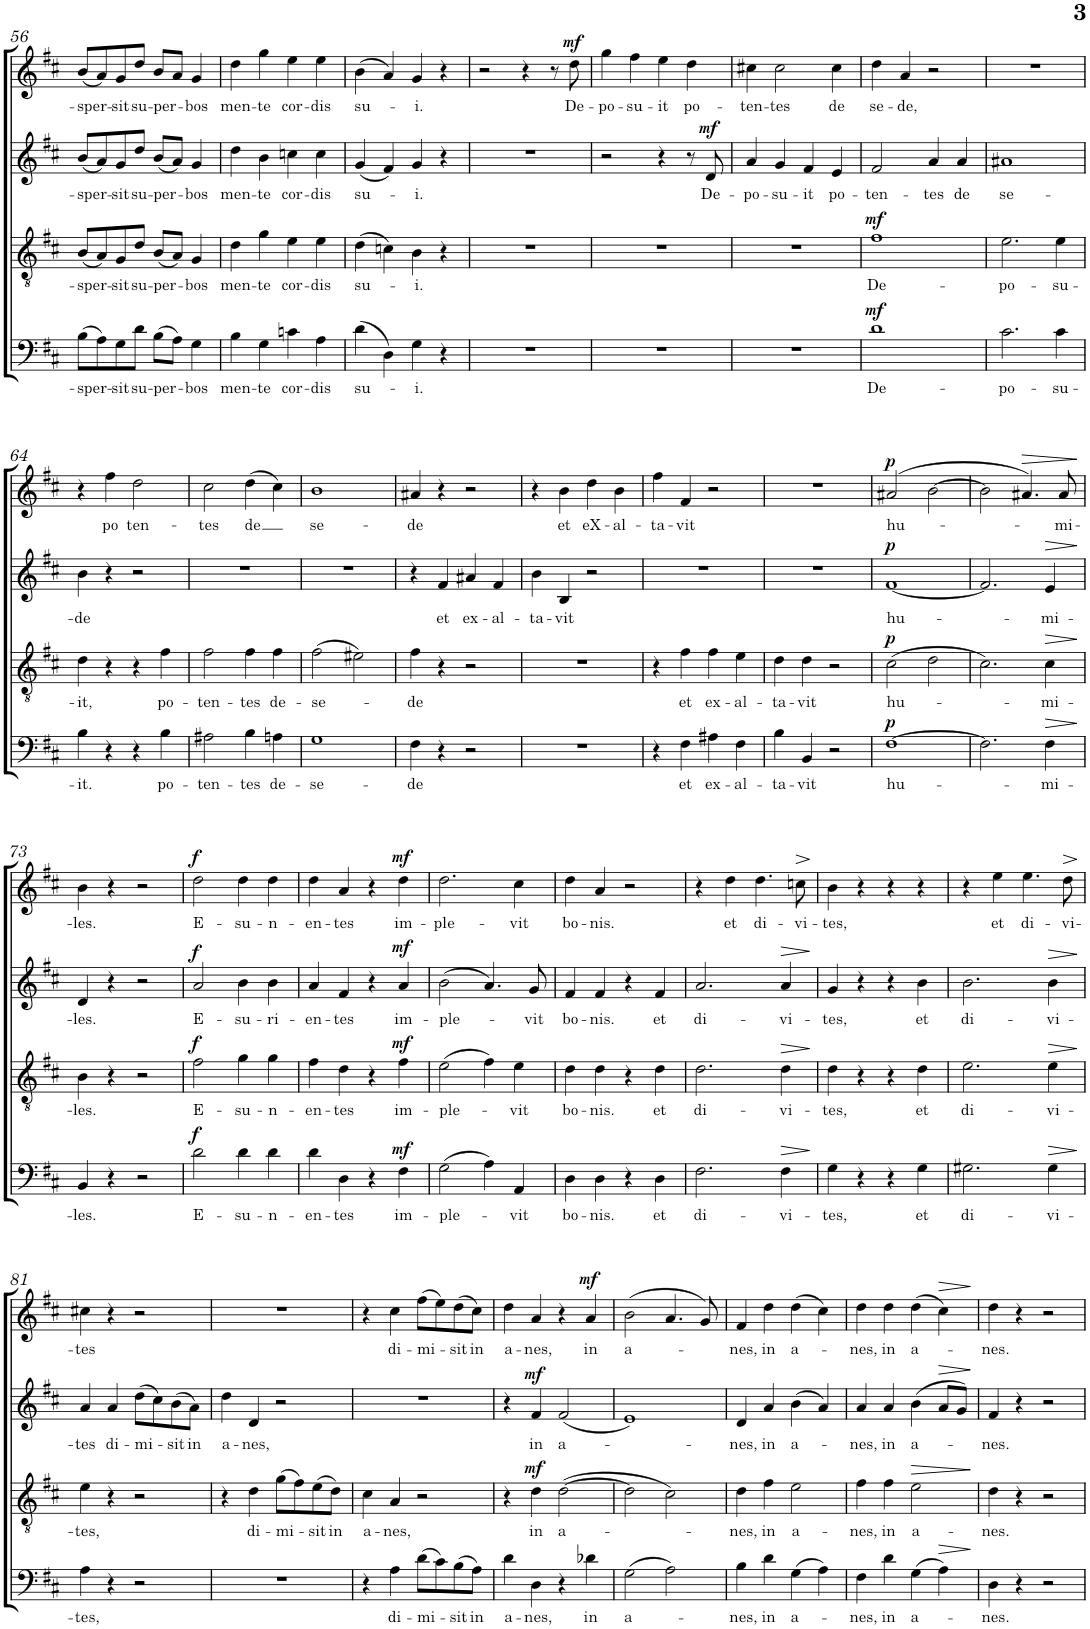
**kern	**text	**dynam	**kern	**text	**dynam	**kern	**text	**dynam	**kern	**text	**dynam
*part4	*part4	*part4	*part3	*part3	*part3	*part2	*part2	*part2	*part1	*part1	*part1
*staff4	*staff4	*staff4	*staff3	*staff3	*staff3	*staff2	*staff2	*staff2	*staff1	*staff1	*staff1
*I"Bass	*	*	*I"Tenor	*	*	*I"Alto	*	*	*I"Soprano	*	*
!!LO:PB:g=z
*clefF4	*	*	*clefGv2	*	*	*clefG2	*	*	*clefG2	*	*
*k[f#c#]	*	*	*k[f#c#]	*	*	*k[f#c#]	*	*	*k[f#c#]	*	*
*M4/4	*	*	*M4/4	*	*	*M4/4	*	*	*M4/4	*	*
*met(c)	*	*	*met(c)	*	*	*met(c)	*	*	*met(c)	*	*
=56	=56	=56	=56	=56	=56	=56	=56	=56	=56	=56	=56
!	!LO:LY:b	!	!	!LO:LY:b	!	!	!LO:LY:b	!	!	!LO:LY:b	!
(8B\L	-sper-	.	(8B/L	-sper-	.	(8b/L	-sper-	.	(8b/L	-sper-	.
8A\)	.	.	8A/)	.	.	8a/)	.	.	8a/)	.	.
!	!LO:LY:b	!	!	!LO:LY:b	!	!	!LO:LY:b	!	!	!LO:LY:b	!
8G\	-sit	.	8G/	-sit	.	8g/	-sit	.	8g/	-sit	.
!	!LO:LY:b	!	!	!LO:LY:b	!	!	!LO:LY:b	!	!	!LO:LY:b	!
8d\J	su-	.	8d/J	su-	.	8dd/J	su-	.	8dd/J	su-	.
!	!LO:LY:b	!	!	!LO:LY:b	!	!	!LO:LY:b	!	!	!LO:LY:b	!
(8B\L	-per-	.	(8B/L	-per-	.	(8b/L	-per-	.	8b/L	-per-	.
8A\J)	.	.	8A/J)	.	.	8a/J)	.	.	8a/J	.	.
!	!LO:LY:b	!	!	!LO:LY:b	!	!	!LO:LY:b	!	!	!LO:LY:b	!
4G\	-bos	.	4G/	-bos	.	4g/	-bos	.	4g/	-bos	.
=57	=57	=57	=57	=57	=57	=57	=57	=57	=57	=57	=57
!	!LO:LY:b	!	!	!LO:LY:b	!	!	!LO:LY:b	!	!	!LO:LY:b	!
4B\	men-	.	4d\	men-	.	4dd\	men-	.	4dd\	men-	.
!	!LO:LY:b	!	!	!LO:LY:b	!	!	!LO:LY:b	!	!	!LO:LY:b	!
4G\	-te	.	4g\	-te	.	4b\	-te	.	4gg\	-te	.
!	!LO:LY:b	!	!	!LO:LY:b	!	!	!LO:LY:b	!	!	!LO:LY:b	!
4cn\	cor-	.	4e\	cor-	.	4ccn\	cor-	.	4ee\	cor-	.
!	!LO:LY:b	!	!	!LO:LY:b	!	!	!LO:LY:b	!	!	!LO:LY:b	!
4A\	-dis	.	4e\	-dis	.	4cc\	-dis	.	4ee\	-dis	.
=58	=58	=58	=58	=58	=58	=58	=58	=58	=58	=58	=58
!	!LO:LY:b	!	!	!LO:LY:b	!	!	!LO:LY:b	!	!	!LO:LY:b	!
(4d\	su-	.	(4d\	su-	.	(4g/	su-	.	(4b\	su-	.
4D\)	.	.	4cn\)	.	.	4f#/)	.	.	4a/)	.	.
!	!LO:LY:b	!	!	!LO:LY:b	!	!	!LO:LY:b	!	!	!LO:LY:b	!
4G\	i.	.	4B\	i.	.	4g/	-i.	.	4g/	-i.	.
4r	.	.	4r	.	.	4r	.	.	4r	.	.
=59	=59	=59	=59	=59	=59	=59	=59	=59	=59	=59	=59
1r	.	.	1r	.	.	1r	.	.	2r	.	.
.	.	.	.	.	.	.	.	.	4r	.	.
.	.	.	.	.	.	.	.	.	8r	.	.
!	!	!	!	!	!	!	!	!	!	!LO:LY:b	!LO:DY:a
.	.	.	.	.	.	.	.	.	8dd\	De-	mf
=60	=60	=60	=60	=60	=60	=60	=60	=60	=60	=60	=60
!	!	!	!	!	!	!	!	!	!	!LO:LY:b	!
1r	.	.	1r	.	.	2r	.	.	4gg\	-po-	.
!	!	!	!	!	!	!	!	!	!	!LO:LY:b	!
.	.	.	.	.	.	.	.	.	4ff#\	-su-	.
!	!	!	!	!	!	!	!	!	!	!LO:LY:b	!
.	.	.	.	.	.	4r	.	.	4ee\	-it	.
!	!	!	!	!	!	!	!	!	!	!LO:LY:b	!
.	.	.	.	.	.	8r	.	.	4dd\	po-	.
!	!	!	!	!	!	!	!LO:LY:b	!LO:DY:a	!	!	!
.	.	.	.	.	.	8d/	De-	mf	.	.	.
=61	=61	=61	=61	=61	=61	=61	=61	=61	=61	=61	=61
!	!	!	!	!	!	!	!LO:LY:b	!	!	!LO:LY:b	!
1r	.	.	1r	.	.	4a/	-po-	.	4cc#X\	-ten-	.
!	!	!	!	!	!	!	!LO:LY:b	!	!	!LO:LY:b	!
.	.	.	.	.	.	4g/	-su-	.	2cc#\	-tes	.
!	!	!	!	!	!	!	!LO:LY:b	!	!	!	!
.	.	.	.	.	.	4f#/	-it	.	.	.	.
!	!	!	!	!	!	!	!LO:LY:b	!	!	!LO:LY:b	!
.	.	.	.	.	.	4e/	po-	.	4cc#\	de	.
=62	=62	=62	=62	=62	=62	=62	=62	=62	=62	=62	=62
!	!LO:LY:b	!LO:DY:a	!	!LO:LY:b	!LO:DY:a	!	!LO:LY:b	!	!	!LO:LY:b	!
1d	De-	mf	1f#	De-	mf	2f#/	-ten-	.	4dd\	se-	.
!	!	!	!	!	!	!	!	!	!	!LO:LY:b	!
.	.	.	.	.	.	.	.	.	4a/	-de,	.
!	!	!	!	!	!	!	!LO:LY:b	!	!	!	!
.	.	.	.	.	.	4a/	-tes	.	2r	.	.
!	!	!	!	!	!	!	!LO:LY:b	!	!	!	!
.	.	.	.	.	.	4a/	de	.	.	.	.
=63	=63	=63	=63	=63	=63	=63	=63	=63	=63	=63	=63
!	!LO:LY:b	!	!	!LO:LY:b	!	!	!LO:LY:b	!	!	!	!
2.c#\	-po-	.	2.e\	-po-	.	1a#X	se-	.	1r	.	.
!	!LO:LY:b	!	!	!LO:LY:b	!	!	!	!	!	!	!
4c#\	-su-	.	4e\	-su-	.	.	.	.	.	.	.
!!LO:LB:g=z
=64	=64	=64	=64	=64	=64	=64	=64	=64	=64	=64	=64
!	!LO:LY:b	!	!	!LO:LY:b	!	!	!LO:LY:b	!	!	!	!
4B\	-it.	.	4d\	-it,	.	4b\	-de	.	4r	.	.
!	!	!	!	!	!	!	!	!	!	!LO:LY:b	!
4r	.	.	4r	.	.	4r	.	.	4ff#\	po	.
!	!	!	!	!	!	!	!	!	!	!LO:LY:b	!
4r	.	.	4r	.	.	2r	.	.	2dd\	ten-	.
!	!LO:LY:b	!	!	!LO:LY:b	!	!	!	!	!	!	!
4B\	po-	.	4f#\	po-	.	.	.	.	.	.	.
=65	=65	=65	=65	=65	=65	=65	=65	=65	=65	=65	=65
!	!LO:LY:b	!	!	!LO:LY:b	!	!	!	!	!	!LO:LY:b	!
2A#X\	-ten-	.	2f#\	-ten-	.	1r	.	.	2cc#\	-tes	.
!	!LO:LY:b	!	!	!LO:LY:b	!	!	!	!	!	!LO:LY:b	!
4B\	-tes	.	4f#\	-tes	.	.	.	.	(4dd\	de	.
!	!LO:LY:b	!	!	!LO:LY:b	!	!	!	!	!	!	!
4An\	de-	.	4f#\	de-	.	.	.	.	4cc#\)	.	.
=66	=66	=66	=66	=66	=66	=66	=66	=66	=66	=66	=66
!	!LO:LY:b	!	!	!LO:LY:b	!	!	!	!	!	!LO:LY:b	!
1G	-se-	.	(2f#\	-se-	.	1r	.	.	1b	se-	.
.	.	.	2e#X\)	.	.	.	.	.	.	.	.
=67	=67	=67	=67	=67	=67	=67	=67	=67	=67	=67	=67
!	!LO:LY:b	!	!	!LO:LY:b	!	!	!	!	!	!LO:LY:b	!
4F#\	-de	.	4f#\	-de	.	4r	.	.	4a#X/	-de	.
!	!	!	!	!	!	!	!LO:LY:b	!	!	!	!
4r	.	.	4r	.	.	4f#/	et	.	4r	.	.
!	!	!	!	!	!	!	!LO:LY:b	!	!	!	!
2r	.	.	2r	.	.	4a#X/	ex-	.	2r	.	.
!	!	!	!	!	!	!	!LO:LY:b	!	!	!	!
.	.	.	.	.	.	4f#/	-al-	.	.	.	.
=68	=68	=68	=68	=68	=68	=68	=68	=68	=68	=68	=68
!	!	!	!	!	!	!	!LO:LY:b	!	!	!	!
1r	.	.	1r	.	.	4b\	-ta-	.	4r	.	.
!	!	!	!	!	!	!	!LO:LY:b	!	!	!LO:LY:b	!
.	.	.	.	.	.	4B/	-vit	.	4b\	et	.
!	!	!	!	!	!	!	!	!	!	!LO:LY:b	!
.	.	.	.	.	.	2r	.	.	4dd\	eX-	.
!	!	!	!	!	!	!	!	!	!	!LO:LY:b	!
.	.	.	.	.	.	.	.	.	4b\	-al-	.
=69	=69	=69	=69	=69	=69	=69	=69	=69	=69	=69	=69
!	!	!	!	!	!	!	!	!	!	!LO:LY:b	!
4r	.	.	4r	.	.	1r	.	.	4ff#\	-ta-	.
!	!LO:LY:b	!	!	!LO:LY:b	!	!	!	!	!	!LO:LY:b	!
4F#\	et	.	4f#\	et	.	.	.	.	4f#/	-vit	.
!	!LO:LY:b	!	!	!LO:LY:b	!	!	!	!	!	!	!
4A#X\	ex-	.	4f#\	ex-	.	.	.	.	2r	.	.
!	!LO:LY:b	!	!	!LO:LY:b	!	!	!	!	!	!	!
4F#\	-al-	.	4e\	-al-	.	.	.	.	.	.	.
=70	=70	=70	=70	=70	=70	=70	=70	=70	=70	=70	=70
!	!LO:LY:b	!	!	!LO:LY:b	!	!	!	!	!	!	!
4B\	-ta-	.	4d\	-ta-	.	1r	.	.	1r	.	.
!	!LO:LY:b	!	!	!LO:LY:b	!	!	!	!	!	!	!
4BB/	-vit	.	4d\	-vit	.	.	.	.	.	.	.
2r	.	.	2r	.	.	.	.	.	.	.	.
=71	=71	=71	=71	=71	=71	=71	=71	=71	=71	=71	=71
!	!LO:LY:b	!LO:DY:a	!	!LO:LY:b	!LO:DY:a	!	!LO:LY:b	!LO:DY:a	!	!LO:LY:b	!LO:DY:a
[1F#	hu-	p	(2c#\	hu-	p	[1f#	hu-	p	(2a#X/	hu-	p
.	.	.	2d\	.	.	.	.	.	[2b\	.	.
=72	=72	=72	=72	=72	=72	=72	=72	=72	=72	=72	=72
2.F#\]	.	.	2.c#\)	.	.	2.f#/]	.	.	2b\]	.	.
!	!	!	!	!	!	!	!	!	!	!	!LO:HP:b
.	.	.	.	.	.	.	.	.	4.a#X/)	.	>
!	!LO:LY:b	!LO:HP:b	!	!LO:LY:b	!LO:HP:b	!	!LO:LY:b	!LO:HP:b	!	!	!
4F#\	-mi-	>	4c#\	-mi-	>	4e/	-mi-	>	.	.	.
!	!	!	!	!	!	!	!	!	!	!LO:LY:b	!
.	.	.	.	.	.	.	.	.	8a#/	-mi-	.
.	.	]	.	.	]	.	.	]	.	.	]
!!LO:LB:g=z
=73	=73	=73	=73	=73	=73	=73	=73	=73	=73	=73	=73
!	!LO:LY:b	!	!	!LO:LY:b	!	!	!LO:LY:b	!	!	!LO:LY:b	!
4BB/	-les.	.	4B\	-les.	.	4d/	-les.	.	4b\	-les.	.
4r	.	.	4r	.	.	4r	.	.	4r	.	.
2r	.	.	2r	.	.	2r	.	.	2r	.	.
=74	=74	=74	=74	=74	=74	=74	=74	=74	=74	=74	=74
!	!LO:LY:b	!LO:DY:a	!	!LO:LY:b	!LO:DY:a	!	!LO:LY:b	!LO:DY:a	!	!LO:LY:b	!LO:DY:a
2d\	E-	f	2f#\	E-	f	2a/	E-	f	2dd\	E-	f
!	!LO:LY:b	!	!	!LO:LY:b	!	!	!LO:LY:b	!	!	!LO:LY:b	!
4d\	-su-	.	4g\	-su-	.	4b\	-su-	.	4dd\	-su-	.
!	!LO:LY:b	!	!	!LO:LY:b	!	!	!LO:LY:b	!	!	!LO:LY:b	!
4d\	-n-	.	4g\	-n-	.	4b\	-ri-	.	4dd\	-n-	.
=75	=75	=75	=75	=75	=75	=75	=75	=75	=75	=75	=75
!	!LO:LY:b	!	!	!LO:LY:b	!	!	!LO:LY:b	!	!	!LO:LY:b	!
4d\	-en-	.	4f#\	-en-	.	4a/	-en-	.	4dd\	-en-	.
!	!LO:LY:b	!	!	!LO:LY:b	!	!	!LO:LY:b	!	!	!LO:LY:b	!
4D\	-tes	.	4d\	-tes	.	4f#/	-tes	.	4a/	-tes	.
4r	.	.	4r	.	.	4r	.	.	4r	.	.
!	!LO:LY:b	!LO:DY:a	!	!LO:LY:b	!LO:DY:a	!	!LO:LY:b	!LO:DY:a	!	!LO:LY:b	!LO:DY:a
4F#\	im-	mf	4f#\	im-	mf	4a/	im-	mf	4dd\	im-	mf
=76	=76	=76	=76	=76	=76	=76	=76	=76	=76	=76	=76
!	!LO:LY:b	!	!	!LO:LY:b	!	!	!LO:LY:b	!	!	!LO:LY:b	!
(2G\	ple-	.	(2e\	ple-	.	(2b\	-ple-	.	2.dd\	ple-	.
4A\)	.	.	4f#\)	.	.	4.a/)	.	.	.	.	.
!	!LO:LY:b	!	!	!LO:LY:b	!	!	!	!	!	!LO:LY:b	!
4AA/	-vit	.	4e\	-vit	.	.	.	.	4cc#\	-vit	.
!	!	!	!	!	!	!	!LO:LY:b	!	!	!	!
.	.	.	.	.	.	8g/	-vit	.	.	.	.
=77	=77	=77	=77	=77	=77	=77	=77	=77	=77	=77	=77
!	!LO:LY:b	!	!	!LO:LY:b	!	!	!LO:LY:b	!	!	!LO:LY:b	!
4D\	bo-	.	4d\	bo-	.	4f#/	bo-	.	4dd\	bo-	.
!	!LO:LY:b	!	!	!LO:LY:b	!	!	!LO:LY:b	!	!	!LO:LY:b	!
4D\	-nis.	.	4d\	-nis.	.	4f#/	-nis.	.	4a/	-nis.	.
4r	.	.	4r	.	.	4r	.	.	2r	.	.
!	!LO:LY:b	!	!	!LO:LY:b	!	!	!LO:LY:b	!	!	!	!
4D\	et	.	4d\	-et	.	4f#/	-et	.	.	.	.
=78	=78	=78	=78	=78	=78	=78	=78	=78	=78	=78	=78
!	!LO:LY:b	!	!	!LO:LY:b	!	!	!LO:LY:b	!	!	!	!
2.F#\	di-	.	2.d\	di-	.	2.a/	di-	.	4r	.	.
!	!	!	!	!	!	!	!	!	!	!LO:LY:b	!
.	.	.	.	.	.	.	.	.	4dd\	-et	.
!	!	!	!	!	!	!	!	!	!	!LO:LY:b	!
.	.	.	.	.	.	.	.	.	4.dd\	di-	.
!	!LO:LY:b	!LO:HP:b	!	!LO:LY:b	!LO:HP:b	!	!LO:LY:b	!LO:HP:b	!	!	!
4F#\	-vi-	>	4d\	-vi-	>	4a/	-vi-	>	.	.	.
!	!	!	!	!	!	!	!	!	!	!LO:LY:b	!LO:HP:b
.	.	.	.	.	.	.	.	.	8ccn\	-vi-	>
.	.	]	.	.	]	.	.	]	.	.	]
=79	=79	=79	=79	=79	=79	=79	=79	=79	=79	=79	=79
!	!LO:LY:b	!	!	!LO:LY:b	!	!	!LO:LY:b	!	!	!LO:LY:b	!
4G\	-tes,	.	4d\	-tes,	.	4g/	-tes,	.	4b\	-tes,	.
4r	.	.	4r	.	.	4r	.	.	4r	.	.
4r	.	.	4r	.	.	4r	.	.	4r	.	.
!	!LO:LY:b	!	!	!LO:LY:b	!	!	!LO:LY:b	!	!	!	!
4G\	et	.	4d\	et	.	4b\	et	.	4r	.	.
=80	=80	=80	=80	=80	=80	=80	=80	=80	=80	=80	=80
!	!LO:LY:b	!	!	!LO:LY:b	!	!	!LO:LY:b	!	!	!	!
2.G#X\	di-	.	2.e\	di-	.	2.b\	di-	.	4r	.	.
!	!	!	!	!	!	!	!	!	!	!LO:LY:b	!
.	.	.	.	.	.	.	.	.	4ee\	et	.
!	!	!	!	!	!	!	!	!	!	!LO:LY:b	!
.	.	.	.	.	.	.	.	.	4.ee\	di-	.
!	!LO:LY:b	!LO:HP:b	!	!LO:LY:b	!LO:HP:b	!	!LO:LY:b	!LO:HP:b	!	!	!
4G#\	-vi-	>	4e\	-vi-	>	4b\	-vi-	>	.	.	.
!	!	!	!	!	!	!	!	!	!	!LO:LY:b	!LO:HP:b
.	.	.	.	.	.	.	.	.	8dd\	-vi-	>
.	.	]	.	.	]	.	.	]	.	.	]
!!LO:LB:g=z
=81	=81	=81	=81	=81	=81	=81	=81	=81	=81	=81	=81
!	!LO:LY:b	!	!	!LO:LY:b	!	!	!LO:LY:b	!	!	!LO:LY:b	!
4A\	-tes,	.	4e\	-tes,	.	4a/	-tes	.	4cc#X\	-tes	.
!	!	!	!	!	!	!	!LO:LY:b	!	!	!	!
4r	.	.	4r	.	.	4a/	di-	.	4r	.	.
!	!	!	!	!	!	!	!LO:LY:b	!	!	!	!
2r	.	.	2r	.	.	(8dd\L	-mi-	.	2r	.	.
.	.	.	.	.	.	8cc#\)	.	.	.	.	.
!	!	!	!	!	!	!	!LO:LY:b	!	!	!	!
.	.	.	.	.	.	(8b\	-sit	.	.	.	.
!	!	!	!	!	!	!	!LO:LY:b	!	!	!	!
.	.	.	.	.	.	8a\J)	in	.	.	.	.
=82	=82	=82	=82	=82	=82	=82	=82	=82	=82	=82	=82
!	!	!	!	!	!	!	!LO:LY:b	!	!	!	!
1r	.	.	4r	.	.	4dd\	a-	.	1r	.	.
!	!	!	!	!LO:LY:b	!	!	!LO:LY:b	!	!	!	!
.	.	.	4d\	di-	.	4d/	-nes,	.	.	.	.
!	!	!	!	!LO:LY:b	!	!	!	!	!	!	!
.	.	.	(8g\L	-mi-	.	2r	.	.	.	.	.
.	.	.	8f#\)	.	.	.	.	.	.	.	.
!	!	!	!	!LO:LY:b	!	!	!	!	!	!	!
.	.	.	(8e\	-sit	.	.	.	.	.	.	.
!	!	!	!	!LO:LY:b	!	!	!	!	!	!	!
.	.	.	8d\J)	in	.	.	.	.	.	.	.
=83	=83	=83	=83	=83	=83	=83	=83	=83	=83	=83	=83
!	!	!	!	!LO:LY:b	!	!	!	!	!	!	!
4r	.	.	4c#\	a-	.	1r	.	.	4r	.	.
!	!LO:LY:b	!	!	!LO:LY:b	!	!	!	!	!	!LO:LY:b	!
4A\	di-	.	4A/	-nes,	.	.	.	.	4cc#\	di-	.
!	!LO:LY:b	!	!	!	!	!	!	!	!	!LO:LY:b	!
(8d\L	-mi-	.	2r	.	.	.	.	.	(8ff#\L	-mi-	.
8c#\)	.	.	.	.	.	.	.	.	8ee\)	.	.
!	!LO:LY:b	!	!	!	!	!	!	!	!	!LO:LY:b	!
(8B\	-sit	.	.	.	.	.	.	.	(8dd\	-sit	.
!	!LO:LY:b	!	!	!	!	!	!	!	!	!LO:LY:b	!
8A\J)	in	.	.	.	.	.	.	.	8cc#\J)	in	.
=84	=84	=84	=84	=84	=84	=84	=84	=84	=84	=84	=84
!	!LO:LY:b	!	!	!	!	!	!	!	!	!LO:LY:b	!
4d\	a-	.	4r	.	.	4r	.	.	4dd\	a-	.
!	!LO:LY:b	!	!	!LO:LY:b	!LO:DY:a	!	!LO:LY:b	!LO:DY:a	!	!LO:LY:b	!
4D\	-nes,	.	4d\	in	mf	4f#/	in	mf	4a/	-nes,	.
!	!	!	!	!LO:LY:b	!	!	!LO:LY:b	!	!	!	!
4r	.	.	([2d\	a-	.	(2f#/	a-	.	4r	.	.
!	!LO:LY:b	!	!	!	!	!	!	!	!	!LO:LY:b	!LO:DY:a
4d-X\	in	.	.	.	.	.	.	.	4a/	in	mf
=85	=85	=85	=85	=85	=85	=85	=85	=85	=85	=85	=85
!	!LO:LY:b	!	!	!	!	!	!	!	!	!LO:LY:b	!
(2G\	a-	.	2d\]	.	.	1e)	.	.	(2b\	a-	.
2A\)	.	.	2c#\)	.	.	.	.	.	4.a/	.	.
.	.	.	.	.	.	.	.	.	8g/)	.	.
=86	=86	=86	=86	=86	=86	=86	=86	=86	=86	=86	=86
!	!LO:LY:b	!	!	!LO:LY:b	!	!	!LO:LY:b	!	!	!LO:LY:b	!
4B\	-nes,	.	4d\	-nes,	.	4d/	-nes,	.	4f#/	-nes,	.
!	!LO:LY:b	!	!	!LO:LY:b	!	!	!LO:LY:b	!	!	!LO:LY:b	!
4d\	in	.	4f#\	in	.	4a/	in	.	4dd\	in	.
!	!LO:LY:b	!	!	!LO:LY:b	!	!	!LO:LY:b	!	!	!LO:LY:b	!
(4G\	a-	.	2e\	a-	.	(4b\	a-	.	(4dd\	a-	.
4A\)	.	.	.	.	.	4a/)	.	.	4cc#\)	.	.
=87	=87	=87	=87	=87	=87	=87	=87	=87	=87	=87	=87
!	!LO:LY:b	!	!	!LO:LY:b	!	!	!LO:LY:b	!	!	!LO:LY:b	!
4F#\	-nes,	.	4f#\	-nes,	.	4a/	-nes,	.	4dd\	-nes,	.
!	!LO:LY:b	!	!	!LO:LY:b	!	!	!LO:LY:b	!	!	!LO:LY:b	!
4d\	in	.	4f#\	in	.	4a/	in	.	4dd\	in	.
!	!LO:LY:b	!	!	!LO:LY:b	!LO:HP:b	!	!LO:LY:b	!	!	!LO:LY:b	!
(4G\	a-	.	2e\	a-	>	(4b\	a-	.	(4dd\	a-	.
!	!	!LO:HP:b	!	!	!	!	!	!LO:HP:b	!	!	!LO:HP:b
4A\)	.	>	.	.	.	8a/L	.	>	4cc#\)	.	>
.	.	.	.	.	.	8g/J)	.	.	.	.	.
.	.	]	.	.	]	.	.	]	.	.	]
=88	=88	=88	=88	=88	=88	=88	=88	=88	=88	=88	=88
!	!LO:LY:b	!	!	!LO:LY:b	!	!	!LO:LY:b	!	!	!LO:LY:b	!
4D\	-nes.	.	4d\	-nes.	.	4f#/	-nes.	.	4dd\	-nes.	.
4r	.	.	4r	.	.	4r	.	.	4r	.	.
2r	.	.	2r	.	.	2r	.	.	2r	.	.
=	=	=	=	=	=	=	=	=	=	=	=
*-	*-	*-	*-	*-	*-	*-	*-	*-	*-	*-	*-
